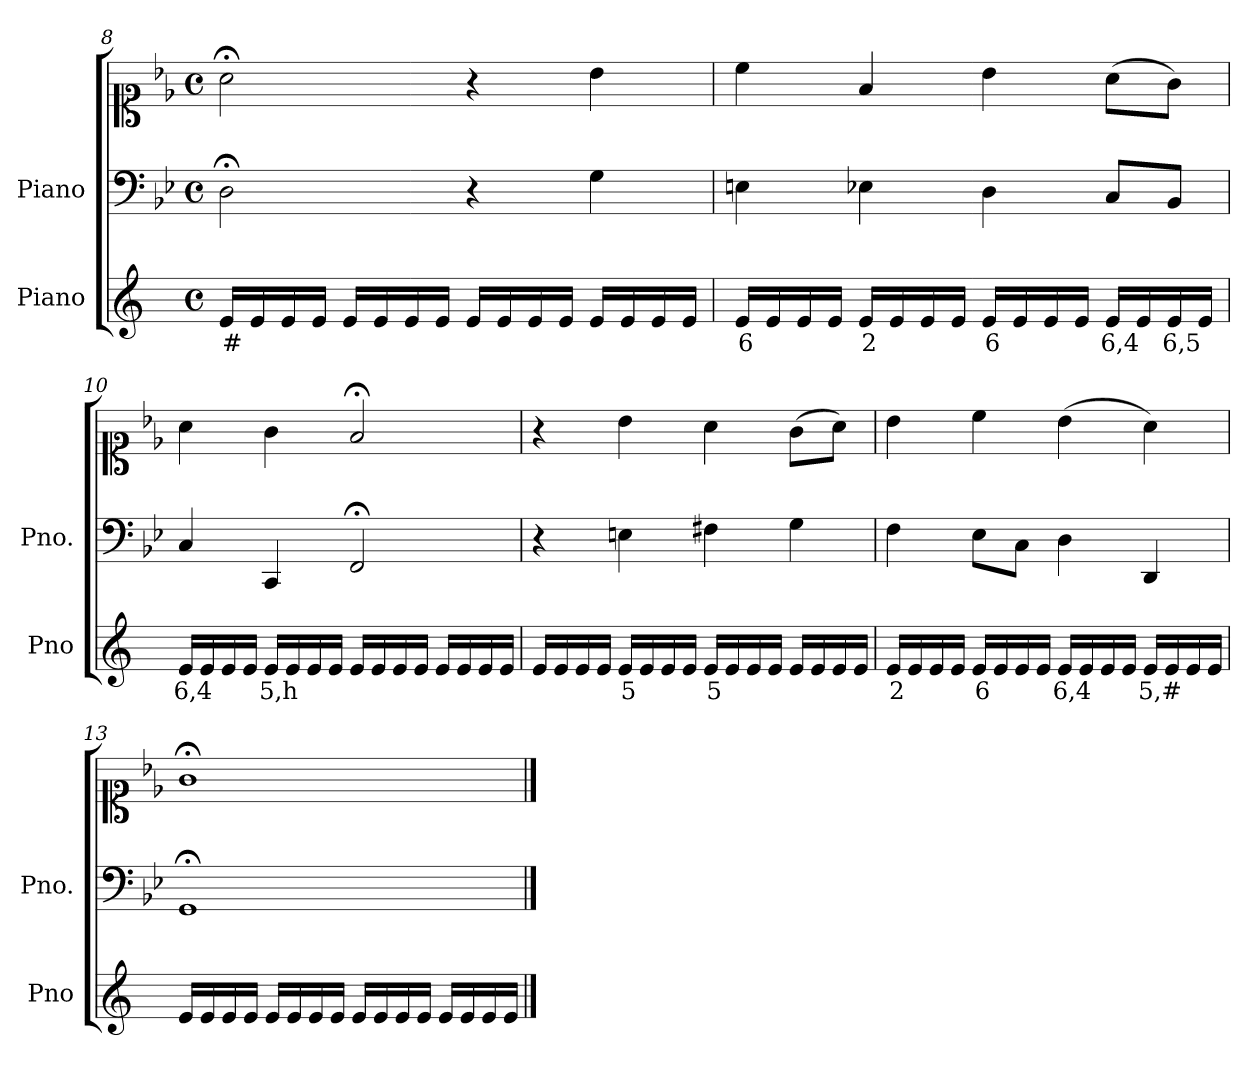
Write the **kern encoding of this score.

**kern	**text	**kern	**kern
*part2	*part2	*part1	*part1
*staff3	*staff3	*staff2	*staff1
*I"Piano	*	*I"Piano	*
*I'Pno	*	*I'Pno.	*
*clefG2	*	*clefF4	*clefC1
*k[]	*	*k[b-e-]	*k[b-e-]
*M4/4	*	*M4/4	*M4/4
*met(c)	*	*met(c)	*met(c)
=8	=8	=8	=8
!	!LO:LY:b	!	!
16e/LL	#	2D;<\	2a;<\
16e/	.	.	.
16e/	.	.	.
16e/JJ	.	.	.
16e/LL	.	.	.
16e/	.	.	.
16e/	.	.	.
16e/JJ	.	.	.
16e/LL	.	4r	4r
16e/	.	.	.
16e/	.	.	.
16e/JJ	.	.	.
16e/LL	.	4G\	4b-\
16e/	.	.	.
16e/	.	.	.
16e/JJ	.	.	.
=9	=9	=9	=9
!	!LO:LY:b	!	!
16e/LL	6	4En\	4cc\
16e/	.	.	.
16e/	.	.	.
16e/JJ	.	.	.
!	!LO:LY:b	!	!
16e/LL	2	4E-X\	4f/
16e/	.	.	.
16e/	.	.	.
16e/JJ	.	.	.
!	!LO:LY:b	!	!
16e/LL	6	4D\	4b-\
16e/	.	.	.
16e/	.	.	.
16e/JJ	.	.	.
!	!LO:LY:b	!	!
16e/LL	6,4	8C/L	(>8a\L
16e/	.	.	.
!	!LO:LY:b	!	!
16e/	6,5	8BB-/J	8g\J)
16e/JJ	.	.	.
=10	=10	=10	=10
!	!LO:LY:b	!	!
16e/LL	6,4	4C/	4a\
16e/	.	.	.
16e/	.	.	.
16e/JJ	.	.	.
!	!LO:LY:b	!	!
16e/LL	5,h	4CC/	4g\
16e/	.	.	.
16e/	.	.	.
16e/JJ	.	.	.
16e/LL	.	2FF;</	2f;</
16e/	.	.	.
16e/	.	.	.
16e/JJ	.	.	.
16e/LL	.	.	.
16e/	.	.	.
16e/	.	.	.
16e/JJ	.	.	.
=11	=11	=11	=11
16e/LL	.	4r	4r
16e/	.	.	.
16e/	.	.	.
16e/JJ	.	.	.
!	!LO:LY:b	!	!
16e/LL	5	4En\	4b-\
16e/	.	.	.
16e/	.	.	.
16e/JJ	.	.	.
!	!LO:LY:b	!	!
16e/LL	5	4F#X\	4a\
16e/	.	.	.
16e/	.	.	.
16e/JJ	.	.	.
16e/LL	.	4G\	(>8g\L
16e/	.	.	.
16e/	.	.	8a\J)
16e/JJ	.	.	.
=12	=12	=12	=12
!	!LO:LY:b	!	!
16e/LL	2	4F\	4b-\
16e/	.	.	.
16e/	.	.	.
16e/JJ	.	.	.
!	!LO:LY:b	!	!
16e/LL	6	8E-\L	4cc\
16e/	.	.	.
16e/	.	8C\J	.
16e/JJ	.	.	.
!	!LO:LY:b	!	!
16e/LL	6,4	4D\	(>4b-\
16e/	.	.	.
16e/	.	.	.
16e/JJ	.	.	.
!	!LO:LY:b	!	!
16e/LL	5,#	4DD/	4a\)
16e/	.	.	.
16e/	.	.	.
16e/JJ	.	.	.
=13	=13	=13	=13
16e/LL	.	1GG;<	1g;<
16e/	.	.	.
16e/	.	.	.
16e/JJ	.	.	.
16e/LL	.	.	.
16e/	.	.	.
16e/	.	.	.
16e/JJ	.	.	.
16e/LL	.	.	.
16e/	.	.	.
16e/	.	.	.
16e/JJ	.	.	.
16e/LL	.	.	.
16e/	.	.	.
16e/	.	.	.
16e/JJ	.	.	.
==	==	==	==
*-	*-	*-	*-
